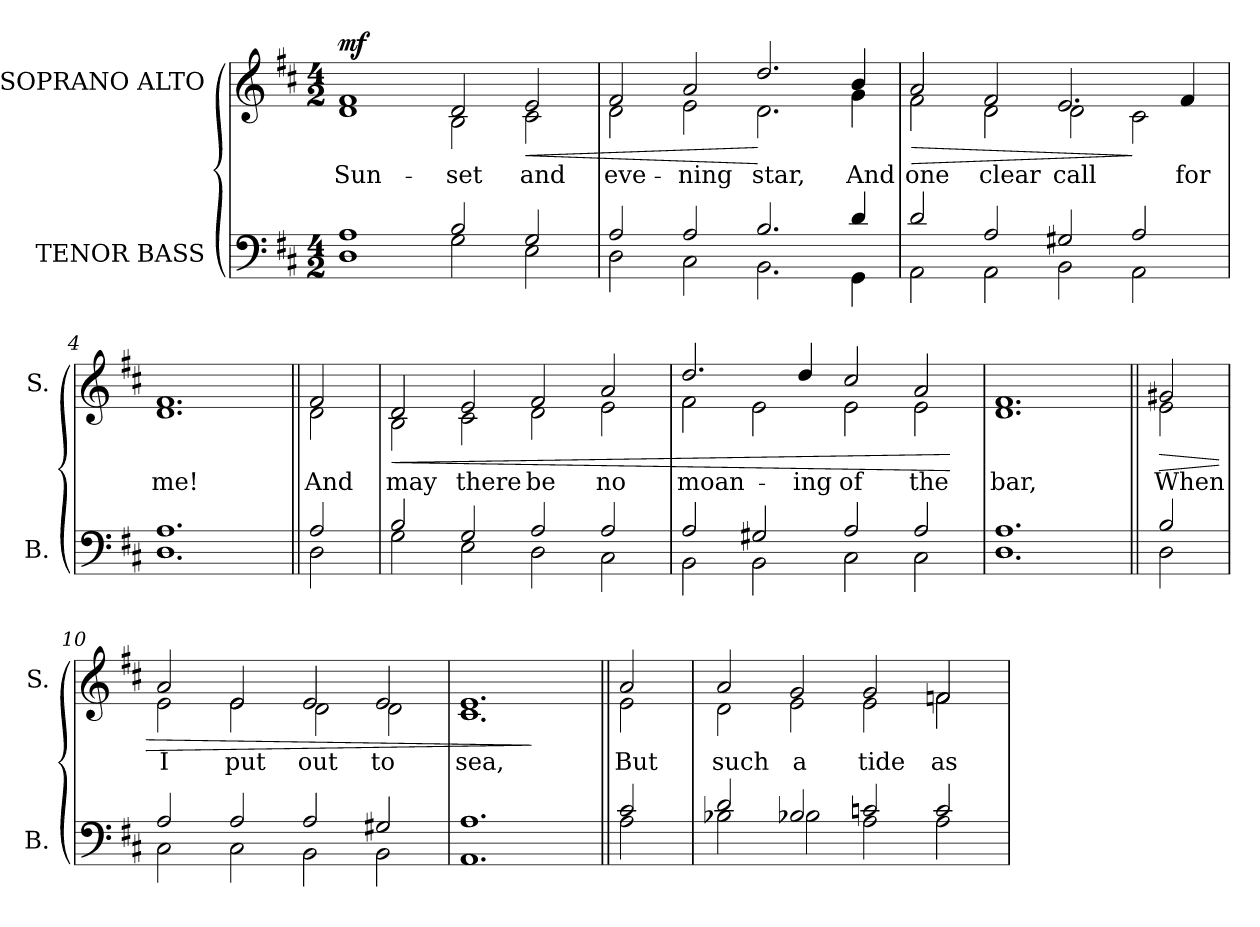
**kern	**kern	**text	**dynam
*part2	*part1	*part1	*part1
*staff2	*staff1	*staff1	*staff1
*I"TENOR BASS	*I"SOPRANO ALTO	*	*
*I'B.	*I'S.	*	*
!!LO:PB:g=z
*clefF4	*clefG2	*	*
*k[f#c#]	*k[f#c#]	*	*
*D:	*D:	*	*
*M4/2	*M4/2	*	*
*MM184	*MM184	*	*
=1	=1	=1	=1
*^	*	*	*
!	!	!	!LO:LY:b:color=#000000	!
*	*	*^	*	*
1Ai	1Di	1f#i	1di	Sun-	mf
!	!	!	!	!LO:LY:b:color=#000000	!
2Bi/	2Gi\	2di/	2Bi\	-set	.
!	!	!	!	!LO:LY:b:color=#000000	!LO:HP:b
2Gi/	2Ei\	2ei/	2c#i\	and	<
=2	=2	=2	=2	=2	=2
!	!	!	!	!LO:LY:b:color=#000000	!
2Ai/	2Di\	2f#i/	2di\	eve-	.
!	!	!	!	!LO:LY:b:color=#000000	!
2Ai/	2C#i\	2ai/	2ei\	-ning	.
!	!	!	!	!LO:LY:b:color=#000000	!
2.Bi/	2.BBi\	2.ddi/	2.di\	star,	[
!	!	!	!	!LO:LY:b:color=#000000	!
4di/	4GGi\	4bi/	4gi\	And	.
=3	=3	=3	=3	=3	=3
!	!	!	!	!LO:LY:b:color=#000000	!LO:HP:b
2di/	2AAi\	2ai/	2f#i\	one	>
!	!	!	!	!LO:LY:b:color=#000000	!
2Ai/	2AAi\	2f#i/	2di\	clear	.
!	!	!	!	!LO:LY:b:color=#000000	!
2G#Xi/	2BBi\	2.ei/	2di\	call	.
2Ai/	2AAi\	.	2c#i\	.	]
!	!	!	!	!LO:LY:b:color=#000000	!
.	.	4f#i/	.	for	.
=4	=4	=4	=4	=4	=4
!	!	!	!	!LO:LY:b:color=#000000	!
1.Ai	1.Di	1.f#i	1.di	me!	.
!!LO:LB:g=z	!!
=5||	=5||	=5||	=5||	=5||	=5||
!	!	!	!	!LO:LY:b:color=#000000	!
2Ai/	2Di\	2f#i/	2di\	And	.
=6	=6	=6	=6	=6	=6
!	!	!	!	!LO:LY:b:color=#000000	!LO:HP:b
2Bi/	2Gi\	2di/	2Bi\	may	<
!	!	!	!	!LO:LY:b:color=#000000	!
2Gi/	2Ei\	2ei/	2c#i\	there	.
!	!	!	!	!LO:LY:b:color=#000000	!
2Ai/	2Di\	2f#i/	2di\	be	.
!	!	!	!	!LO:LY:b:color=#000000	!
2Ai/	2C#i\	2ai/	2ei\	no	.
=7	=7	=7	=7	=7	=7
!	!	!	!	!LO:LY:b:color=#000000	!
2Ai/	2BBi\	2.ddi/	2f#i\	moan-	.
2G#Xi/	2BBi\	.	2ei\	.	.
!	!	!	!	!LO:LY:b:color=#000000	!
.	.	4ddi/	.	-ing	.
!	!	!	!	!LO:LY:b:color=#000000	!
2Ai/	2C#i\	2cc#i/	2ei\	of	.
!	!	!	!	!LO:LY:b:color=#000000	!
2Ai/	2C#i\	2ai/	2ei\	the	.
*v	*v	*	*	*	*
*	*v	*v	*	*
.	.	.	[
=8	=8	=8	=8
*^	*	*	*
!	!	!	!LO:LY:b:color=#000000	!
*	*	*^	*	*
1.Ai	1.Di	1.f#i	1.di	bar,	.
=9||	=9||	=9||	=9||	=9||	=9||
!	!	!	!	!LO:LY:b:color=#000000	!LO:HP:b
2Bi/	2Di\	2g#Xi/	2ei\	When	>
=10	=10	=10	=10	=10	=10
!	!	!	!	!LO:LY:b:color=#000000	!
2Ai/	2C#i\	2ai/	2ei\	I	.
!	!	!	!	!LO:LY:b:color=#000000	!
2Ai/	2C#i\	2ei/	2ei\	put	.
!	!	!	!	!LO:LY:b:color=#000000	!
2Ai/	2BBi\	2ei/	2di\	out	.
!	!	!	!	!LO:LY:b:color=#000000	!
2G#Xi/	2BBi\	2ei/	2di\	to	.
=11	=11	=11	=11	=11	=11
!	!	!	!	!LO:LY:b:color=#000000	!
1.Ai	1.AAi	1.ei	1.c#i	sea,	.
*v	*v	*	*	*	*
*	*v	*v	*	*
.	.	.	]
!!LO:LB:g=z
=12||	=12||	=12||	=12||
*^	*	*	*
!	!	!LO:TX:a:i:t=crecs.	!	!
!	!	!	!LO:LY:b:color=#000000	!
*	*	*^	*	*
2c#i/	2Ai\	2ai/	2ei\	But	.
=13	=13	=13	=13	=13	=13
!	!	!	!	!LO:LY:b:color=#000000	!
2di/	2B-Xi\	2ai/	2di\	such	.
!	!	!	!	!LO:LY:b:color=#000000	!
2B-Xi/	2B-i\	2gi/	2ei\	a	.
!	!	!	!	!LO:LY:b:color=#000000	!
2cni/	2Ai\	2gi/	2ei\	tide	.
!	!	!	!	!LO:LY:b:color=#000000	!
2ci/	2Ai\	2fni/	2fi\	as	.
*v	*v	*	*	*	*
*	*v	*v	*	*
=	=	=	=
*-	*-	*-	*-
